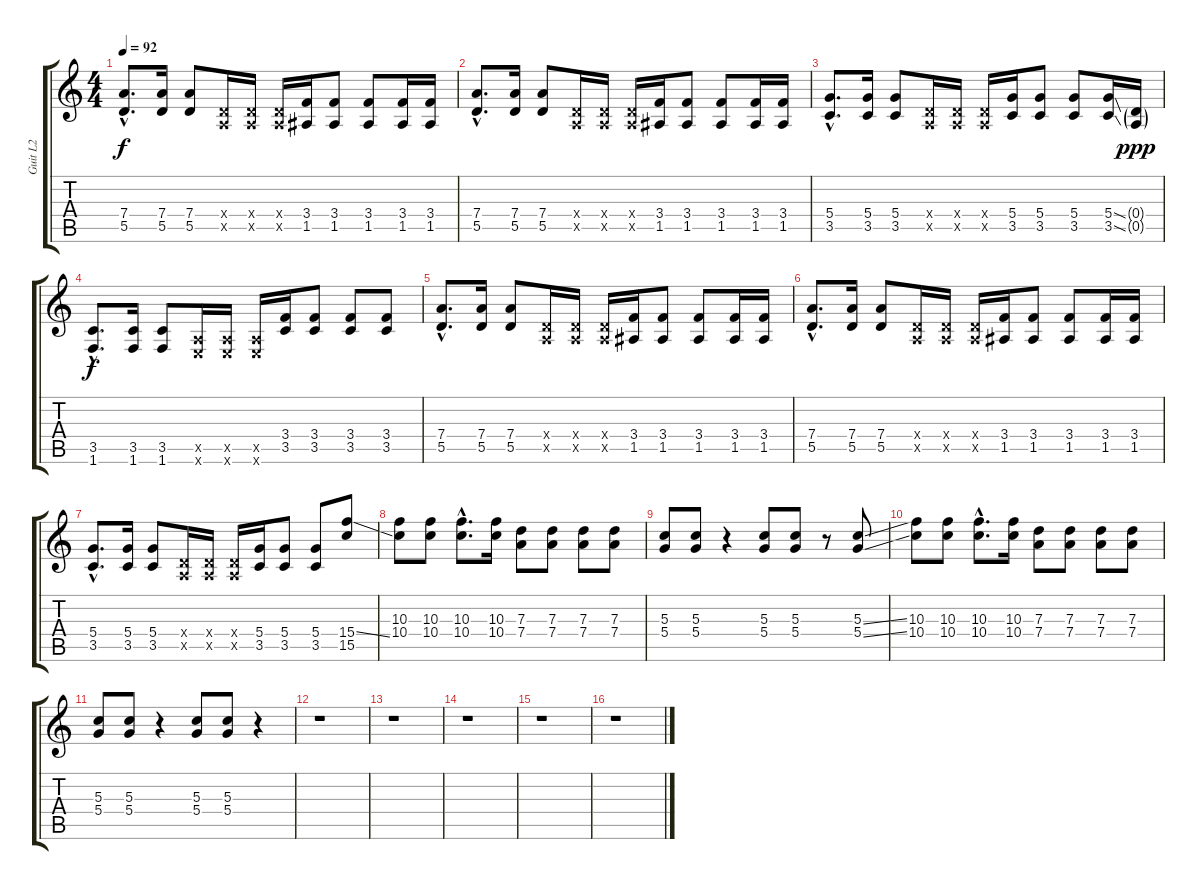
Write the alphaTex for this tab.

\track ("Guit L2" "Guit L2") {instrument overdrivenguitar}
\staff {score tabs}
\tuning (E4 B3 G3 D3 A2 E2) {hide}
\ts (4 4)
\tempo 92
\clef g2
\ks c
(7.4{hac} 5.5{hac}).8{d dy f} (7.4 5.5).16 (7.4 5.5).8 (0.4{x} 0.5{x}).16 (0.4{x} 0.5{x}).16 (0.4{x} 0.5{x}).16 (3.4 1.5).16 (3.4 1.5).8 (3.4 1.5).8 (3.4 1.5).16 (3.4 1.5).16 |
(7.4{hac} 5.5{hac}).8{d} (7.4 5.5).16 (7.4 5.5).8 (0.4{x} 0.5{x}).16 (0.4{x} 0.5{x}).16 (0.4{x} 0.5{x}).16 (3.4 1.5).16 (3.4 1.5).8 (3.4 1.5).8 (3.4 1.5).16 (3.4 1.5).16 |
(5.4{hac} 3.5{hac}).8{d} (5.4 3.5).16 (5.4 3.5).8 (0.4{x} 0.5{x}).16 (0.4{x} 0.5{x}).16 (0.4{x} 0.5{x}).16 (5.4 3.5).16 (5.4 3.5).8 (5.4 3.5).8 (5.4{ss} 3.5{ss}).16 (0.4{g} 0.5{g}).16{dy ppp} |
(3.5{hac} 1.6{hac}).8{d dy f} (3.5 1.6).16 (3.5 1.6).8 (0.5{x} 0.6{x}).16 (0.5{x} 0.6{x}).16 (0.5{x} 0.6{x}).16 (3.4 3.5).16 (3.4 3.5).8 (3.4 3.5).8 (3.4 3.5).8 |
(7.4{hac} 5.5{hac}).8{d} (7.4 5.5).16 (7.4 5.5).8 (0.4{x} 0.5{x}).16 (0.4{x} 0.5{x}).16 (0.4{x} 0.5{x}).16 (3.4 1.5).16 (3.4 1.5).8 (3.4 1.5).8 (3.4 1.5).16 (3.4 1.5).16 |
(7.4{hac} 5.5{hac}).8{d} (7.4 5.5).16 (7.4 5.5).8 (0.4{x} 0.5{x}).16 (0.4{x} 0.5{x}).16 (0.4{x} 0.5{x}).16 (3.4 1.5).16 (3.4 1.5).8 (3.4 1.5).8 (3.4 1.5).16 (3.4 1.5).16 |
(5.4{hac} 3.5{hac}).8{d} (5.4 3.5).16 (5.4 3.5).8 (0.4{x} 0.5{x}).16 (0.4{x} 0.5{x}).16 (0.4{x} 0.5{x}).16 (5.4 3.5).16 (5.4 3.5).8 (5.4 3.5).8 (15.4{ss} 15.5).8 |
(10.3 10.4).8 (10.3 10.4).8 (10.3{hac} 10.4{hac}).8{d} (10.3 10.4).16 (7.3 7.4).8 (7.3 7.4).8 (7.3 7.4).8 (7.3 7.4).8 |
(5.3 5.4).8 (5.3 5.4).8 r.4 (5.3 5.4).8 (5.3 5.4).8 r.8 (5.3{ss} 5.4{ss}).8 |
(10.3 10.4).8 (10.3 10.4).8 (10.3{hac} 10.4{hac}).8{d} (10.3 10.4).16 (7.3 7.4).8 (7.3 7.4).8 (7.3 7.4).8 (7.3 7.4).8 |
(5.3 5.4).8 (5.3 5.4).8 r.4 (5.3 5.4).8 (5.3 5.4).8 r.4 |
r.1 |
r.1 |
r.1 |
r.1 |
r.1
